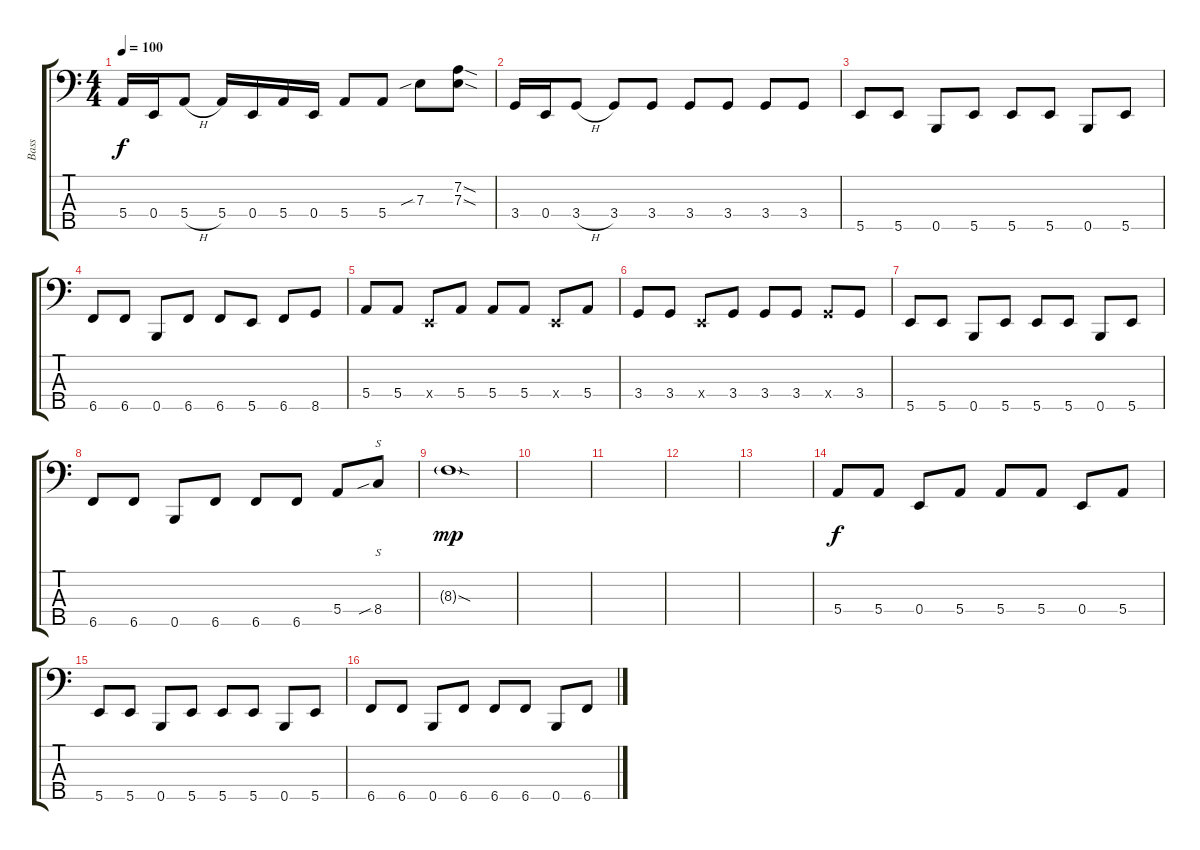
\track ("Bass" "Bass") {instrument electricbassfinger}
\staff {score tabs}
\tuning (G2 D2 A1 E1 B0) {hide}
\ts (4 4)
\tempo 100
\clef f4
\ks c
5.4.16{dy f} 0.4.16 5.4{h}.8 5.4.16 0.4.16 5.4.16 0.4.16 5.4.8 5.4.8 7.3{sib}.8 (7.2{sod} 7.3{sod}).8 |
3.4.16 0.4.16 3.4{h}.8 3.4.8 3.4.8 3.4.8 3.4.8 3.4.8 3.4.8 |
5.5.8 5.5.8 0.5.8 5.5.8 5.5.8 5.5.8 0.5.8 5.5.8 |
6.5.8 6.5.8 0.5.8 6.5.8 6.5.8 5.5.8 6.5.8 8.5.8 |
5.4.8 5.4.8 0.4{x}.8 5.4.8 5.4.8 5.4.8 0.4{x}.8 5.4.8 |
3.4.8 3.4.8 0.4{x}.8 3.4.8 3.4.8 3.4.8 3.4{x}.8 3.4.8 |
5.5.8 5.5.8 0.5.8 5.5.8 5.5.8 5.5.8 0.5.8 5.5.8 |
6.5.8 6.5.8 0.5.8 6.5.8 6.5.8 6.5.8 5.4.8 8.4{sib}.8{s} |
8.3{sod g}.1{dy mp} |
|
|
|
|
5.4.8{dy f} 5.4.8 0.4.8 5.4.8 5.4.8 5.4.8 0.4.8 5.4.8 |
5.5.8 5.5.8 0.5.8 5.5.8 5.5.8 5.5.8 0.5.8 5.5.8 |
6.5.8 6.5.8 0.5.8 6.5.8 6.5.8 6.5.8 0.5.8 6.5.8
